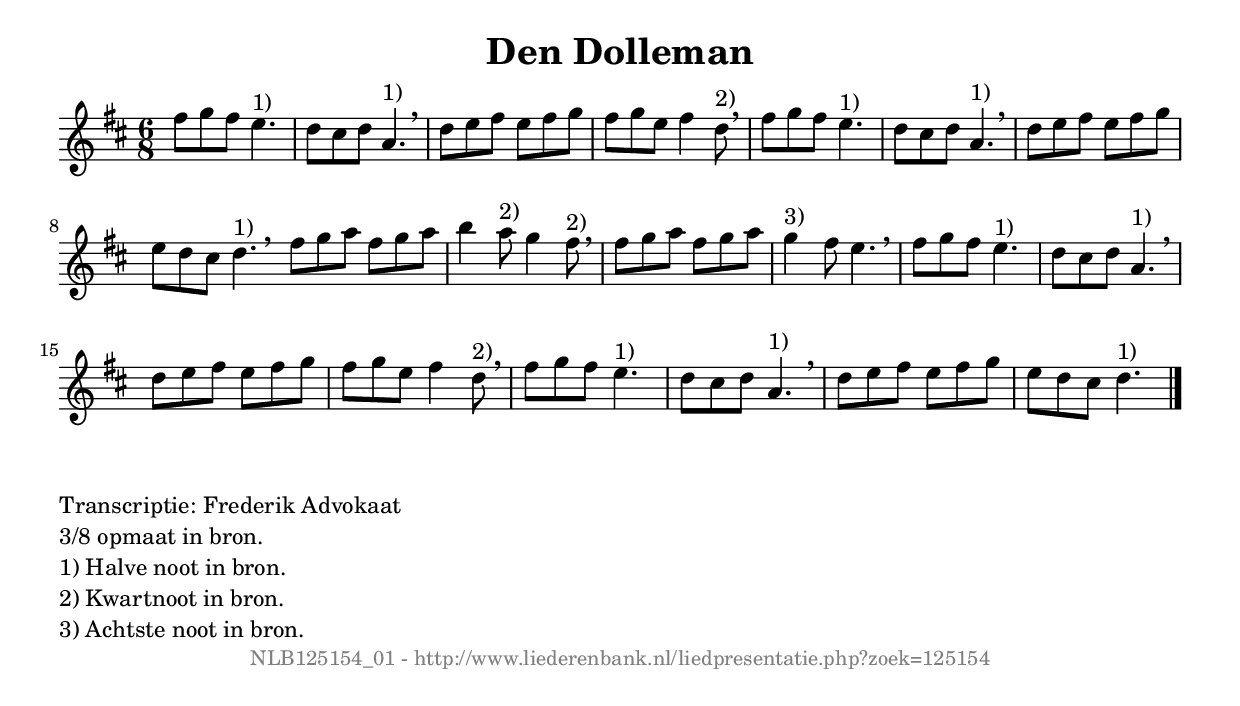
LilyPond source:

%
% produced by wce2krn 1.64 (7 June 2014)
%
\version"2.16"
#(append! paper-alist '(("long" . (cons (* 210 mm) (* 2000 mm)))))
#(set-default-paper-size "long")
sb = {\breathe}
mBreak = {\breathe }
bBreak = {\breathe }
x = {\once\override NoteHead #'style = #'cross }
gl=\glissando
itime={\override Staff.TimeSignature #'stencil = ##f }
ficta = {\once\set suggestAccidentals = ##t}
fine = {\once\override Score.RehearsalMark #'self-alignment-X = #1 \mark \markup {\italic{Fine}}}
dc = {\once\override Score.RehearsalMark #'self-alignment-X = #1 \mark \markup {\italic{D.C.}}}
dcf = {\once\override Score.RehearsalMark #'self-alignment-X = #1 \mark \markup {\italic{D.C. al Fine}}}
dcc = {\once\override Score.RehearsalMark #'self-alignment-X = #1 \mark \markup {\italic{D.C. al Coda}}}
ds = {\once\override Score.RehearsalMark #'self-alignment-X = #1 \mark \markup {\italic{D.S.}}}
dsf = {\once\override Score.RehearsalMark #'self-alignment-X = #1 \mark \markup {\italic{D.S. al Fine}}}
dsc = {\once\override Score.RehearsalMark #'self-alignment-X = #1 \mark \markup {\italic{D.S. al Coda}}}
pv = {\set Score.repeatCommands = #'((volta "1"))}
sv = {\set Score.repeatCommands = #'((volta "2"))}
tv = {\set Score.repeatCommands = #'((volta "3"))}
qv = {\set Score.repeatCommands = #'((volta "4"))}
xv = {\set Score.repeatCommands = #'((volta #f))}
\header{ tagline = ""
title = "Den Dolleman"
}
\score {{
\key d \major
\relative g'
{
\set melismaBusyProperties = #'()
\time 6/8
\tempo 4=120
\override Score.MetronomeMark #'transparent = ##t
\override Score.RehearsalMark #'break-visibility = #(vector #t #t #f)
fis'8 g fis e4.^"1)" d8 cis d a4.^"1)" \sb d8 e fis e8 fis g fis8 g e fis4 d8^"2)" \mBreak \bar "|"
fis8 g fis e4.^"1)" d8 cis d a4.^"1)" \sb d8 e fis e8 fis g e8 d cis d4.^"1)" \bar ":|" \bBreak
fis8 g a fis8 g a b4 a8^"2)" g4 fis8^"2)" \sb fis8 g a fis8 g a g4^"3)" fis8 e4. \mBreak \bar "|"
fis8 g fis e4.^"1)" d8 cis d a4.^"1)" \sb d8 e fis e8 fis g fis8 g e fis4 d8^"2)" \mBreak \bar "|"
fis8 g fis e4.^"1)" d8 cis d a4.^"1)" \sb d8 e fis e8 fis g e8 d cis d4.^"1)" \bar "|."
 }}
 \midi { }
 \layout {
            indent = 0.0\cm
}
}
\markup { \wordwrap-string #" 
Transcriptie: Frederik Advokaat

3/8 opmaat in bron.

1) Halve noot in bron.

2) Kwartnoot in bron.

3) Achtste noot in bron.
"}
\markup { \vspace #0 } \markup { \with-color #grey \fill-line { \center-column { \smaller "NLB125154_01 - http://www.liederenbank.nl/liedpresentatie.php?zoek=125154" } } }
